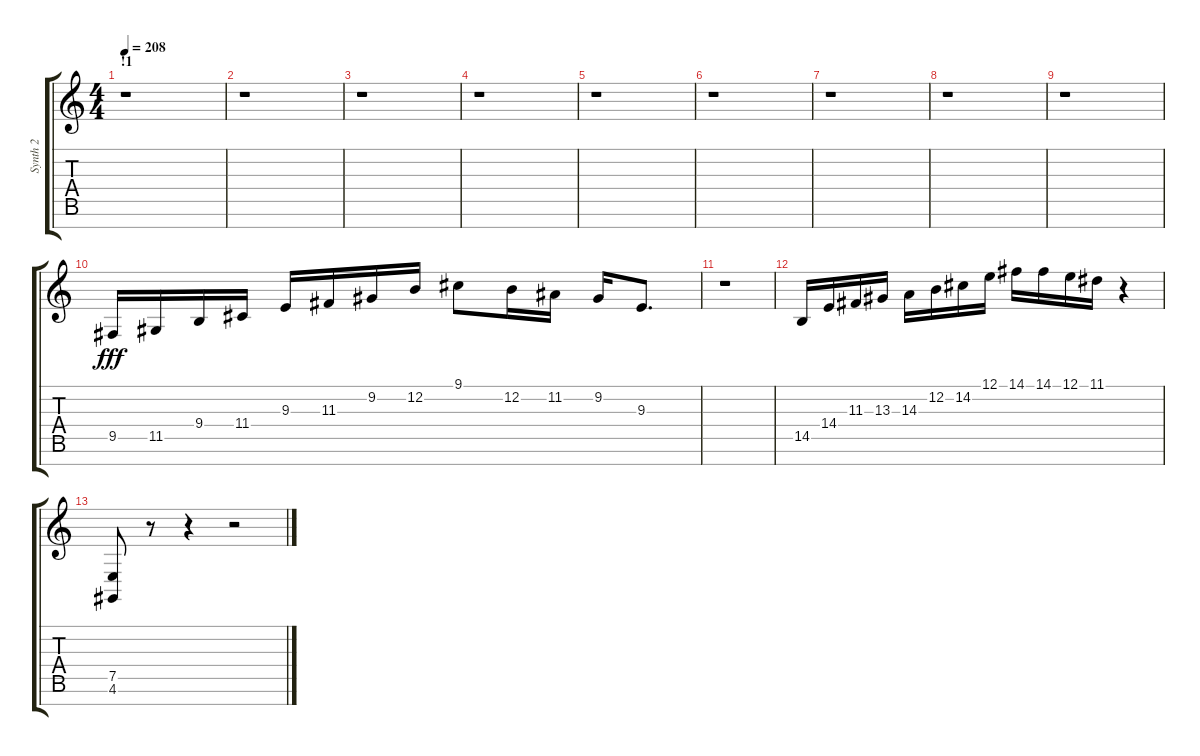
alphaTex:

\track ("Synth 2" "Synth 2") {instrument synthstrings1}
\staff {score tabs}
\tuning (E4 B3 G3 D3 A2 E2 B1) {hide}
\ts (4 4)
\section ("" "!1")
\tempo 208
\clef g2
\ks c
r.1{dy fff} |
r.1 |
r.1 |
r.1 |
r.1 |
r.1 |
r.1 |
r.1 |
r.1{instrument brasssection} |
9.5.16 11.5.16 9.4.16 11.4.16 9.3.16 11.3.16 9.2.16 12.2.16 9.1.8 12.2.16 11.2.16 9.2.16 9.3.8{d} |
r.1 |
14.5.16 14.4.16 11.3.16 13.3.16 14.3.16 12.2.16 14.2.16 12.1.16 14.1.16 14.1.16 12.1.16 11.1.16 r.4 |
(7.5 4.6).8 r.8 r.4 r.2
